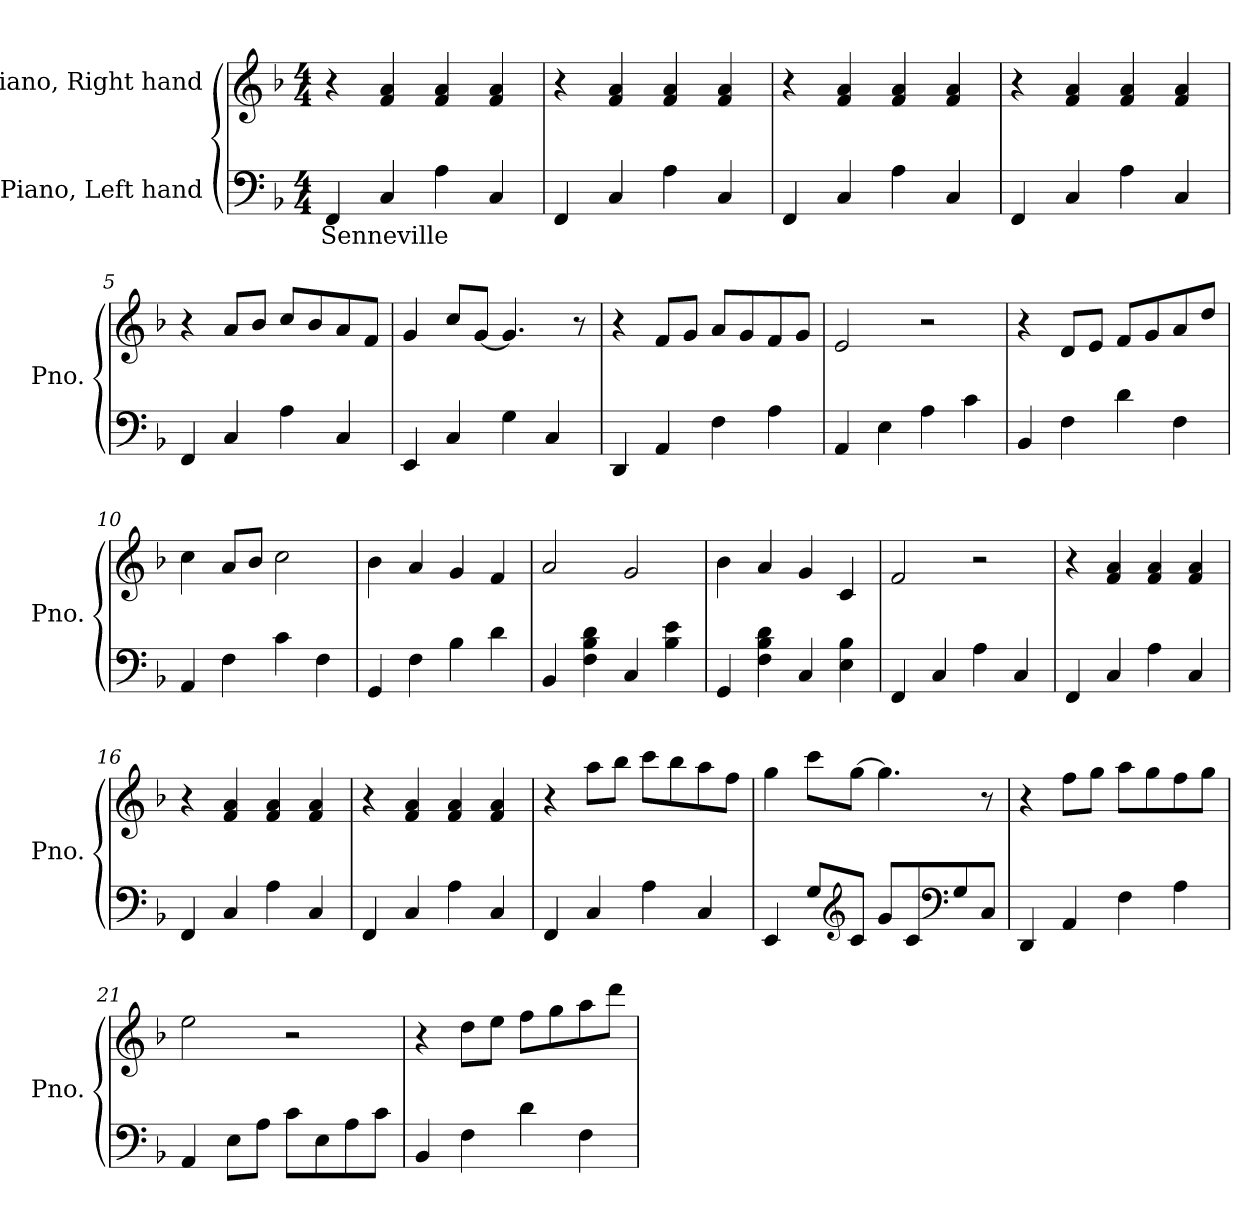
**kern	**text	**kern
*part2	*part2	*part1
*staff2	*staff2	*staff1
*I"Piano, Left hand	*	*I"Piano, Right hand
*I'Pno.	*	*I'Pno.
*clefF4	*	*clefG2
*k[b-]	*	*k[b-]
*M4/4	*	*M4/4
*MM144	*	*MM144
=1	=1	=1
!	!LO:LY:b	!
4FF/	Senneville	4r
4C/	.	4f/ 4a/
4A\	.	4f/ 4a/
4C/	.	4f/ 4a/
=2	=2	=2
4FF/	.	4r
4C/	.	4f/ 4a/
4A\	.	4f/ 4a/
4C/	.	4f/ 4a/
=3	=3	=3
4FF/	.	4r
4C/	.	4f/ 4a/
4A\	.	4f/ 4a/
4C/	.	4f/ 4a/
=4	=4	=4
4FF/	.	4r
4C/	.	4f/ 4a/
4A\	.	4f/ 4a/
4C/	.	4f/ 4a/
=5	=5	=5
4FF/	.	4r
4C/	.	8a/L
.	.	8b-/J
4A\	.	8cc/L
.	.	8b-/
4C/	.	8a/
.	.	8f/J
!!LO:LB:g=z
=6	=6	=6
4EE/	.	4g/
4C/	.	8cc/L
.	.	[8g/J
4G\	.	4.g/]
4C/	.	.
.	.	8r
=7	=7	=7
4DD/	.	4r
4AA/	.	8f/L
.	.	8g/J
4F\	.	8a/L
.	.	8g/
4A\	.	8f/
.	.	8g/J
=8	=8	=8
4AA/	.	2e/
4E\	.	.
4A\	.	2r
4c\	.	.
=9	=9	=9
4BB-/	.	4r
4F\	.	8d/L
.	.	8e/J
4d\	.	8f/L
.	.	8g/
4F\	.	8a/
.	.	8dd/J
=10	=10	=10
4AA/	.	4cc\
4F\	.	8a/L
.	.	8b-/J
4c\	.	2cc\
4F\	.	.
=11	=11	=11
4GG/	.	4b-\
4F\	.	4a/
4B-\	.	4g/
4d\	.	4f/
=12	=12	=12
4BB-/	.	2a/
4F\ 4B-\ 4d\	.	.
4C/	.	2g/
4B-\ 4e\	.	.
!!LO:LB:g=z
=13	=13	=13
4GG/	.	4b-\
4F\ 4B-\ 4d\	.	4a/
4C/	.	4g/
4E\ 4B-\	.	4c/
=14	=14	=14
4FF/	.	2f/
4C/	.	.
4A\	.	2r
4C/	.	.
=15	=15	=15
4FF/	.	4r
4C/	.	4f/ 4a/
4A\	.	4f/ 4a/
4C/	.	4f/ 4a/
=16	=16	=16
4FF/	.	4r
4C/	.	4f/ 4a/
4A\	.	4f/ 4a/
4C/	.	4f/ 4a/
=17	=17	=17
4FF/	.	4r
4C/	.	4f/ 4a/
4A\	.	4f/ 4a/
4C/	.	4f/ 4a/
=18	=18	=18
4FF/	.	4r
4C/	.	8aa\L
.	.	8bb-\J
4A\	.	8ccc\L
.	.	8bb-\
4C/	.	8aa\
.	.	8ff\J
!!LO:LB:g=z
=19	=19	=19
4EE/	.	4gg\
8G/L	.	8ccc\L
*clefG2	*	*
8c/J	.	[8gg\J
8g/L	.	4.gg\]
8c/	.	.
*clefF4	*	*
8G/	.	.
8C/J	.	8r
=20	=20	=20
4DD/	.	4r
4AA/	.	8ff\L
.	.	8gg\J
4F\	.	8aa\L
.	.	8gg\
4A\	.	8ff\
.	.	8gg\J
=21	=21	=21
4AA/	.	2ee\
8E\L	.	.
8A\J	.	.
8c\L	.	2r
8E\	.	.
8A\	.	.
8c\J	.	.
=22	=22	=22
4BB-/	.	4r
4F\	.	8dd\L
.	.	8ee\J
4d\	.	8ff\L
.	.	8gg\
4F\	.	8aa\
.	.	8ddd\J
=	=	=
*-	*-	*-
